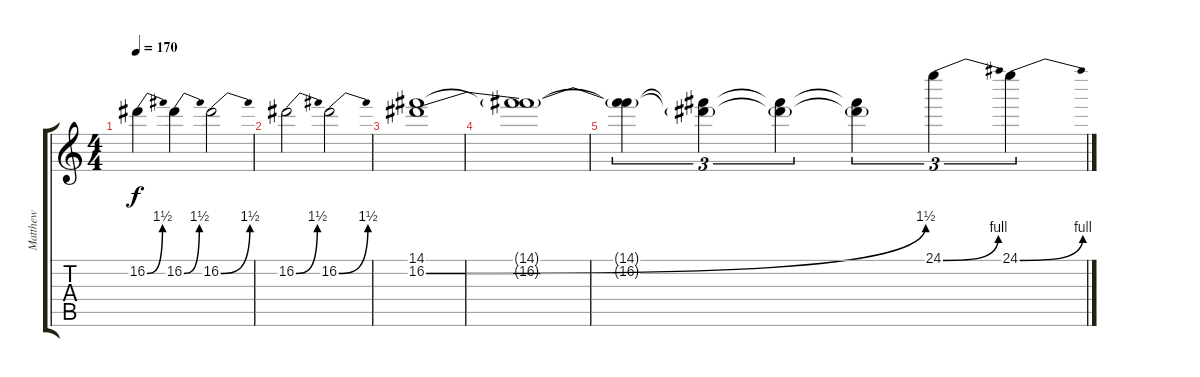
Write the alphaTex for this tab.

\track ("Matthew" "Matthew") {instrument overdrivenguitar}
\staff {score tabs}
\tuning (E4 B3 G3 D3 A2 E2) {hide}
\ts (4 4)
\tempo 170
\clef g2
\ks c
16.2{be (bend 0 0 60 6)}.4{dy f} 16.2{be (bend 0 0 60 6)}.4 16.2{be (bend 0 0 60 6)}.2 |
16.2{be (bend 0 0 60 6)}.2 16.2{be (bend 0 0 60 6)}.2 |
(14.1 16.2{be (bend 0 0 60 6)}).1 |
(14.1{t} 16.2{t}).1 |
(14.1{t} 16.2{t}).4{tu (3 2)} (14.1{t} 16.2{t}).4{tu (3 2)} (14.1{t} 16.2{t}).4{tu (3 2)} (14.1{t} 16.2{t}).4{tu (3 2)} 24.1{be (bend 0 0 60 4)}.4{tu (3 2)} 24.1{be (bend 0 0 60 4)}.4{tu (3 2)}
